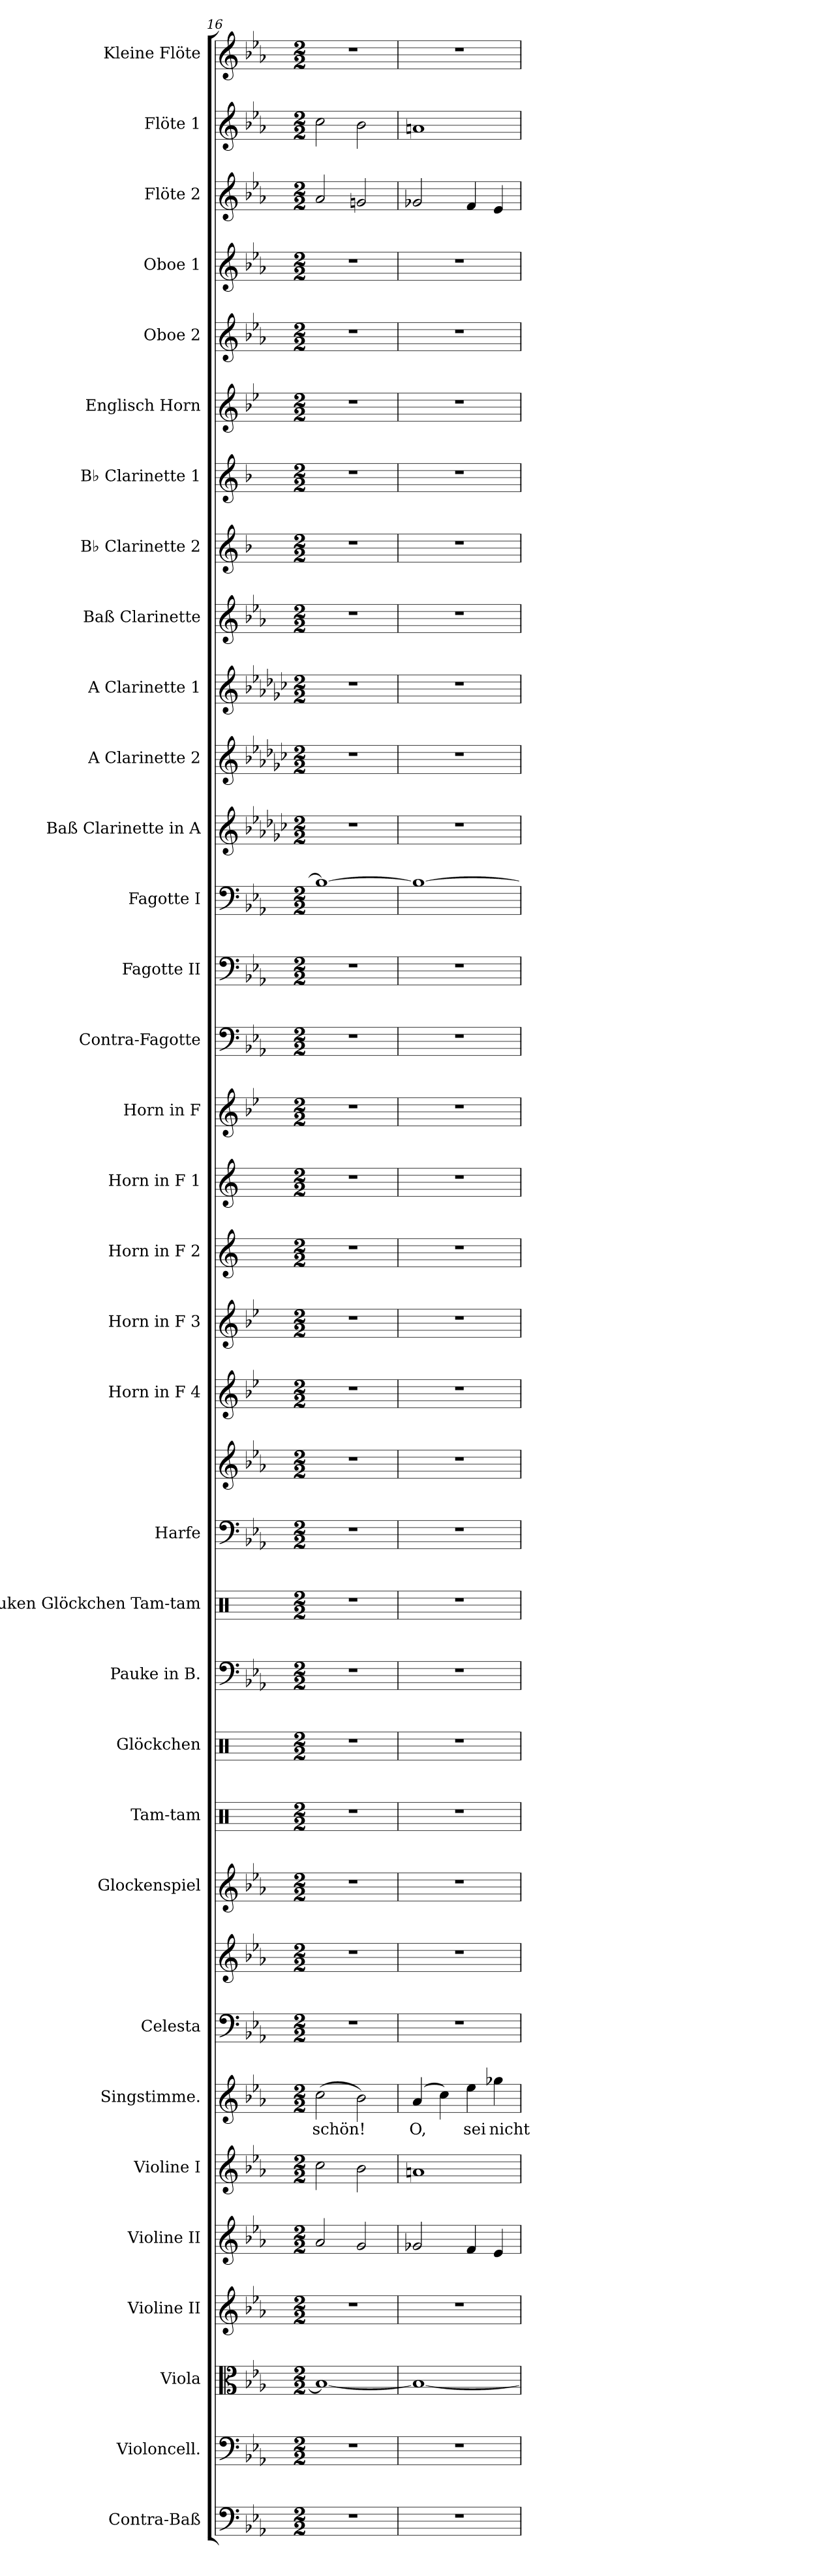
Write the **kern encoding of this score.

**kern	**kern	**kern	**kern	**kern	**kern	**kern	**text	**kern	**kern	**kern	**kern	**kern	**kern	**kern	**kern	**kern	**kern	**kern	**kern	**kern	**kern	**kern	**kern	**kern	**kern	**kern	**kern	**kern	**kern	**kern	**kern	**kern	**kern	**kern	**kern	**kern
*part34	*part33	*part32	*part31	*part30	*part29	*part28	*part28	*part27	*part27	*part26	*part25	*part24	*part23	*part22	*part21	*part21	*part20	*part19	*part18	*part17	*part16	*part15	*part14	*part13	*part12	*part11	*part10	*part9	*part8	*part7	*part6	*part5	*part4	*part3	*part2	*part1
*staff36	*staff35	*staff34	*staff33	*staff32	*staff31	*staff30	*staff30	*staff29	*staff28	*staff27	*staff26	*staff25	*staff24	*staff23	*staff22	*staff21	*staff20	*staff19	*staff18	*staff17	*staff16	*staff15	*staff14	*staff13	*staff12	*staff11	*staff10	*staff9	*staff8	*staff7	*staff6	*staff5	*staff4	*staff3	*staff2	*staff1
*I"Contra-Baß	*I"Violoncell.	*I"Viola	*I"Violine II	*I"Violine II	*I"Violine I	*I"Singstimme.	*	*I"Celesta	*	*I"Glockenspiel	*I"Tam-tam	*I"Glöckchen	*I"Pauke in B.	*I"Pauken Glöckchen Tam-tam	*I"Harfe	*	*I"Horn in F 4	*I"Horn in F 3	*I"Horn in F 2	*I"Horn in F 1	*I"Horn in F	*I"Contra-Fagotte	*I"Fagotte II	*I"Fagotte I	*I"Baß Clarinette in A	*I"A Clarinette 2	*I"A Clarinette 1	*I"Baß Clarinette	*I"B♭ Clarinette 2	*I"B♭ Clarinette 1	*I"Englisch Horn	*I"Oboe 2	*I"Oboe 1	*I"Flöte 2	*I"Flöte 1	*I"Kleine Flöte
*I'C.-B.	*I'Vc.	*I'Vla.	*I'Vln. II	*I'Vln. II	*I'Vln. I	*I'Sgst.	*	*I'Cel.	*	*I'Glk.	*I'Tam-tam	*I'Gl.	*I'Pauke	*I'Tam-tam	*I'Hfe.	*	*I'Hn. 4	*I'Hn. 3	*I'Hn. 2	*I'Hn. 1	*	*I'C.-Fg.	*I'Fg. II	*I'Fg. I	*	*I'A Cl. 2	*I'A Cl. 1	*I'B. Cl.	*I'B♭ Cl. 2	*I'B♭ Cl. 1	*I'E. H.	*I'Ob. 2	*I'Ob. 1	*I'Fl. 2	*I'Fl. 1	*I'Kl. Fl.
!!LO:PB:g=z
*clefF4	*clefF4	*clefC3	*clefG2	*clefG2	*clefG2	*clefG2	*	*clefF4	*clefG2	*clefG2	*clefX	*clefX	*clefF4	*clefX	*clefF4	*clefG2	*clefG2	*clefG2	*clefG2	*clefG2	*clefG2	*clefF4	*clefF4	*clefF4	*clefG2	*clefG2	*clefG2	*clefG2	*clefG2	*clefG2	*clefG2	*clefG2	*clefG2	*clefG2	*clefG2	*clefG2
*ITrd7c12	*	*	*	*	*	*	*	*ITrd-7c-12	*ITrd-7c-12	*ITrd-14c-24	*	*	*	*	*	*	*ITrd4c7	*ITrd4c7	*ITrd4c7	*ITrd4c7	*ITrd4c7	*ITrd7c12	*	*	*ITrd2c3	*ITrd2c3	*ITrd2c3	*ITrd8c14	*ITrd1c2	*ITrd1c2	*ITrd4c7	*	*	*	*	*ITrd-7c-12
*k[b-e-a-]	*k[b-e-a-]	*k[b-e-a-]	*k[b-e-a-]	*k[b-e-a-]	*k[b-e-a-]	*k[b-e-a-]	*	*k[b-e-a-]	*k[b-e-a-]	*k[b-e-a-]	*k[]	*k[]	*k[b-e-a-]	*k[]	*k[b-e-a-]	*k[b-e-a-]	*k[b-e-a-]	*k[b-e-a-]	*k[b-]	*k[b-]	*k[b-e-a-]	*k[b-e-a-]	*k[b-e-a-]	*k[b-e-a-]	*k[b-e-a-]	*k[b-e-a-]	*k[b-e-a-]	*k[b-e-a-]	*k[b-e-a-]	*k[b-e-a-]	*k[b-e-a-]	*k[b-e-a-]	*k[b-e-a-]	*k[b-e-a-]	*k[b-e-a-]	*k[b-e-a-]
*M2/2	*M2/2	*M2/2	*M2/2	*M2/2	*M2/2	*M2/2	*	*M2/2	*M2/2	*M2/2	*M2/2	*M2/2	*M2/2	*M2/2	*M2/2	*M2/2	*M2/2	*M2/2	*M2/2	*M2/2	*M2/2	*M2/2	*M2/2	*M2/2	*M2/2	*M2/2	*M2/2	*M2/2	*M2/2	*M2/2	*M2/2	*M2/2	*M2/2	*M2/2	*M2/2	*M2/2
=16	=16	=16	=16	=16	=16	=16	=16	=16	=16	=16	=16	=16	=16	=16	=16	=16	=16	=16	=16	=16	=16	=16	=16	=16	=16	=16	=16	=16	=16	=16	=16	=16	=16	=16	=16	=16
1r	1r	1B-_	1r	2a-/	2cc\	(2cc\	schön!	1r	1r	1r	1r	1r	1r	1r	1r	1r	1r	1r	1r	1r	1r	1r	1r	1B-_	1r	1r	1r	1r	1r	1r	1r	1r	1r	2a-/	2cc\	1r
.	.	.	.	2g/	2b-\	2b-\)	.	.	.	.	.	.	.	.	.	.	.	.	.	.	.	.	.	.	.	.	.	.	.	.	.	.	.	2gn/	2b-\	.
=17	=17	=17	=17	=17	=17	=17	=17	=17	=17	=17	=17	=17	=17	=17	=17	=17	=17	=17	=17	=17	=17	=17	=17	=17	=17	=17	=17	=17	=17	=17	=17	=17	=17	=17	=17	=17
1r	1r	1B-_	1r	2g-X/	1an	(4a-/	O,	1r	1r	1r	1r	1r	1r	1r	1r	1r	1r	1r	1r	1r	1r	1r	1r	1B-_	1r	1r	1r	1r	1r	1r	1r	1r	1r	2g-X/	1an	1r
.	.	.	.	.	.	4cc\)	.	.	.	.	.	.	.	.	.	.	.	.	.	.	.	.	.	.	.	.	.	.	.	.	.	.	.	.	.	.
.	.	.	.	4f/	.	4ee-\	sei	.	.	.	.	.	.	.	.	.	.	.	.	.	.	.	.	.	.	.	.	.	.	.	.	.	.	4f/	.	.
.	.	.	.	4e-/	.	4gg-X\	nicht	.	.	.	.	.	.	.	.	.	.	.	.	.	.	.	.	.	.	.	.	.	.	.	.	.	.	4e-/	.	.
=	=	=	=	=	=	=	=	=	=	=	=	=	=	=	=	=	=	=	=	=	=	=	=	=	=	=	=	=	=	=	=	=	=	=	=	=
*-	*-	*-	*-	*-	*-	*-	*-	*-	*-	*-	*-	*-	*-	*-	*-	*-	*-	*-	*-	*-	*-	*-	*-	*-	*-	*-	*-	*-	*-	*-	*-	*-	*-	*-	*-	*-
